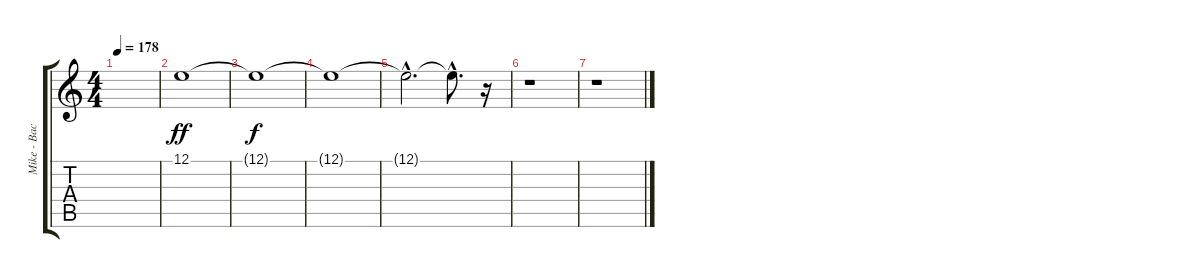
\track ("Mike - Backup Vocals" "Mike - Bac") {instrument lead6voice}
\staff {score tabs}
\tuning (E4 B3 G3 D3 A2 E2) {hide}
\ts (4 4)
\tempo 178
\clef g2
\ks c
|
12.1.1{dy ff} |
12.1{t}.1{dy f} |
12.1{t}.1 |
12.1{hac t}.2{d} 12.1{hac t}.8{d} r.16 |
r.1 |
r.1
